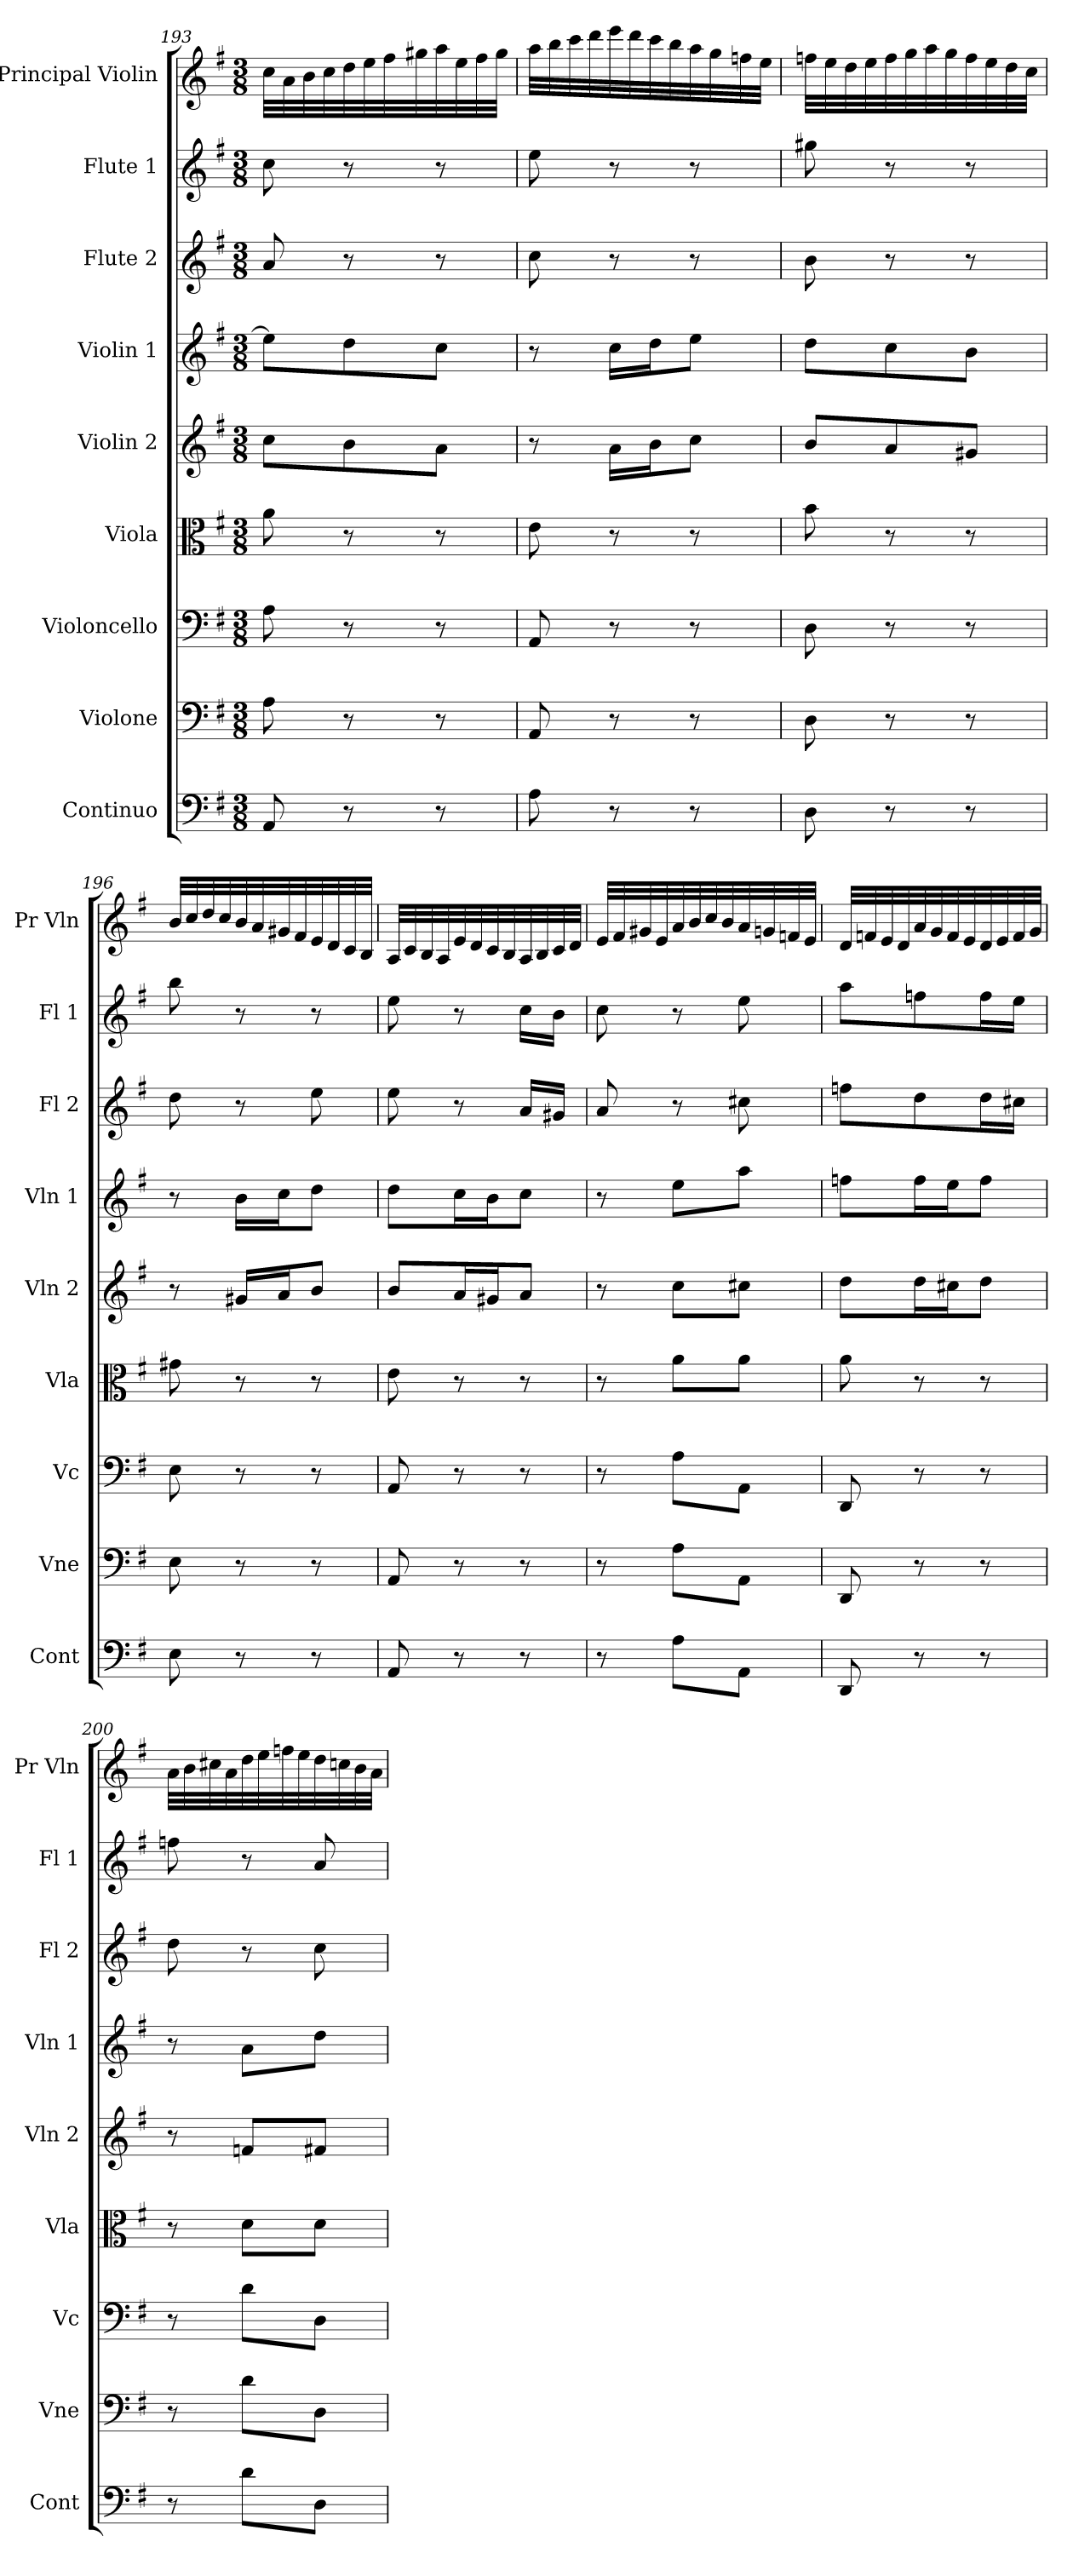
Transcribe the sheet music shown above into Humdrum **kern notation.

**kern	**kern	**kern	**kern	**kern	**kern	**kern	**kern	**kern
*part9	*part8	*part7	*part6	*part5	*part4	*part3	*part2	*part1
*staff9	*staff8	*staff7	*staff6	*staff5	*staff4	*staff3	*staff2	*staff1
*I"Continuo	*I"Violone	*I"Violoncello	*I"Viola	*I"Violin 2	*I"Violin 1	*I"Flute 2	*I"Flute 1	*I"Principal Violin
*I'Cont	*I'Vne	*I'Vc	*I'Vla	*I'Vln 2	*I'Vln 1	*I'Fl 2	*I'Fl 1	*I'Pr Vln
*clefF4	*clefF4	*clefF4	*clefC3	*clefG2	*clefG2	*clefG2	*clefG2	*clefG2
*	*ITrd7c12	*	*	*	*	*	*	*
*k[f#]	*k[f#]	*k[f#]	*k[f#]	*k[f#]	*k[f#]	*k[f#]	*k[f#]	*k[f#]
*M3/8	*M3/8	*M3/8	*M3/8	*M3/8	*M3/8	*M3/8	*M3/8	*M3/8
=193	=193	=193	=193	=193	=193	=193	=193	=193
8AA/	8AA\	8A\	8a\	8cc\L	8ee\L]	8a/	8cc\	32cc\LLL
.	.	.	.	.	.	.	.	32a\
.	.	.	.	.	.	.	.	32b\
.	.	.	.	.	.	.	.	32cc\
8r	8r	8r	8r	8b\	8dd\	8r	8r	32dd\
.	.	.	.	.	.	.	.	32ee\
.	.	.	.	.	.	.	.	32ff#\
.	.	.	.	.	.	.	.	32gg#X\
8r	8r	8r	8r	8a\J	8cc\J	8r	8r	32aa\
.	.	.	.	.	.	.	.	32ee\
.	.	.	.	.	.	.	.	32ff#\
.	.	.	.	.	.	.	.	32gg#\JJJ
=194	=194	=194	=194	=194	=194	=194	=194	=194
8A\	8AAA/	8AA/	8e\	8r	8r	8cc\	8ee\	32aa\LLL
.	.	.	.	.	.	.	.	32bb\
.	.	.	.	.	.	.	.	32ccc\
.	.	.	.	.	.	.	.	32ddd\
8r	8r	8r	8r	16a\LL	16cc\LL	8r	8r	32eee\
.	.	.	.	.	.	.	.	32ddd\
.	.	.	.	16b\J	16dd\J	.	.	32ccc\
.	.	.	.	.	.	.	.	32bb\
8r	8r	8r	8r	8cc\J	8ee\J	8r	8r	32aa\
.	.	.	.	.	.	.	.	32gg\
.	.	.	.	.	.	.	.	32ffn\
.	.	.	.	.	.	.	.	32ee\JJJ
!!LO:LB:g=z
=195	=195	=195	=195	=195	=195	=195	=195	=195
8D\	8DD\	8D\	8b\	8b/L	8dd\L	8b\	8gg#X\	32ffn\LLL
.	.	.	.	.	.	.	.	32ee\
.	.	.	.	.	.	.	.	32dd\
.	.	.	.	.	.	.	.	32ee\
8r	8r	8r	8r	8a/	8cc\	8r	8r	32ff\
.	.	.	.	.	.	.	.	32gg\
.	.	.	.	.	.	.	.	32aa\
.	.	.	.	.	.	.	.	32gg\
8r	8r	8r	8r	8g#X/J	8b\J	8r	8r	32ff\
.	.	.	.	.	.	.	.	32ee\
.	.	.	.	.	.	.	.	32dd\
.	.	.	.	.	.	.	.	32cc\JJJ
=196	=196	=196	=196	=196	=196	=196	=196	=196
8E\	8EE\	8E\	8g#X\	8r	8r	8dd\	8bb\	32b/LLL
.	.	.	.	.	.	.	.	32cc/
.	.	.	.	.	.	.	.	32dd/
.	.	.	.	.	.	.	.	32cc/
8r	8r	8r	8r	16g#X/LL	16b\LL	8r	8r	32b/
.	.	.	.	.	.	.	.	32a/
.	.	.	.	16a/J	16cc\J	.	.	32g#X/
.	.	.	.	.	.	.	.	32f#/
8r	8r	8r	8r	8b/J	8dd\J	8ee\	8r	32e/
.	.	.	.	.	.	.	.	32d/
.	.	.	.	.	.	.	.	32c/
.	.	.	.	.	.	.	.	32B/JJJ
=197	=197	=197	=197	=197	=197	=197	=197	=197
8AA/	8AAA/	8AA/	8e\	8b/L	8dd\L	8ee\	8ee\	32A/LLL
.	.	.	.	.	.	.	.	32c/
.	.	.	.	.	.	.	.	32B/
.	.	.	.	.	.	.	.	32A/
8r	8r	8r	8r	16a/L	16cc\L	8r	8r	32e/
.	.	.	.	.	.	.	.	32d/
.	.	.	.	16g#X/J	16b\J	.	.	32c/
.	.	.	.	.	.	.	.	32B/
8r	8r	8r	8r	8a/J	8cc\J	16a/LL	16cc\LL	32A/
.	.	.	.	.	.	.	.	32B/
.	.	.	.	.	.	16g#X/JJ	16b\JJ	32c/
.	.	.	.	.	.	.	.	32d/JJJ
=198	=198	=198	=198	=198	=198	=198	=198	=198
8r	8r	8r	8r	8r	8r	8a/	8cc\	32e/LLL
.	.	.	.	.	.	.	.	32f#/
.	.	.	.	.	.	.	.	32g#X/
.	.	.	.	.	.	.	.	32e/
8A\L	8AA\L	8A\L	8a\L	8cc\L	8ee\L	8r	8r	32a/
.	.	.	.	.	.	.	.	32b/
.	.	.	.	.	.	.	.	32cc/
.	.	.	.	.	.	.	.	32b/
8AA\J	8AAA\J	8AA\J	8a\J	8cc#X\J	8aa\J	8cc#X\	8ee\	32a/
.	.	.	.	.	.	.	.	32gn/
.	.	.	.	.	.	.	.	32fn/
.	.	.	.	.	.	.	.	32e/JJJ
=199	=199	=199	=199	=199	=199	=199	=199	=199
8DD/	8DDD/	8DD/	8a\	8dd\L	8ffn\L	8ffn\L	8aa\L	32d/LLL
.	.	.	.	.	.	.	.	32fn/
.	.	.	.	.	.	.	.	32e/
.	.	.	.	.	.	.	.	32d/
8r	8r	8r	8r	16dd\L	16ff\L	8dd\	8ffn\	32a/
.	.	.	.	.	.	.	.	32g/
.	.	.	.	16cc#X\J	16ee\J	.	.	32f/
.	.	.	.	.	.	.	.	32e/
8r	8r	8r	8r	8dd\J	8ff\J	16dd\L	16ff\L	32d/
.	.	.	.	.	.	.	.	32e/
.	.	.	.	.	.	16cc#X\JJ	16ee\JJ	32f/
.	.	.	.	.	.	.	.	32g/JJJ
=200	=200	=200	=200	=200	=200	=200	=200	=200
8r	8r	8r	8r	8r	8r	8dd\	8ffn\	32a\LLL
.	.	.	.	.	.	.	.	32b\
.	.	.	.	.	.	.	.	32cc#X\
.	.	.	.	.	.	.	.	32a\
8d\L	8D\L	8d\L	8d\L	8fn/L	8a\L	8r	8r	32dd\
.	.	.	.	.	.	.	.	32ee\
.	.	.	.	.	.	.	.	32ffn\
.	.	.	.	.	.	.	.	32ee\
8D\J	8DD\J	8D\J	8d\J	8f#X/J	8dd\J	8cc\	8a/	32dd\
.	.	.	.	.	.	.	.	32ccn\
.	.	.	.	.	.	.	.	32b\
.	.	.	.	.	.	.	.	32a\JJJ
=	=	=	=	=	=	=	=	=
*-	*-	*-	*-	*-	*-	*-	*-	*-
